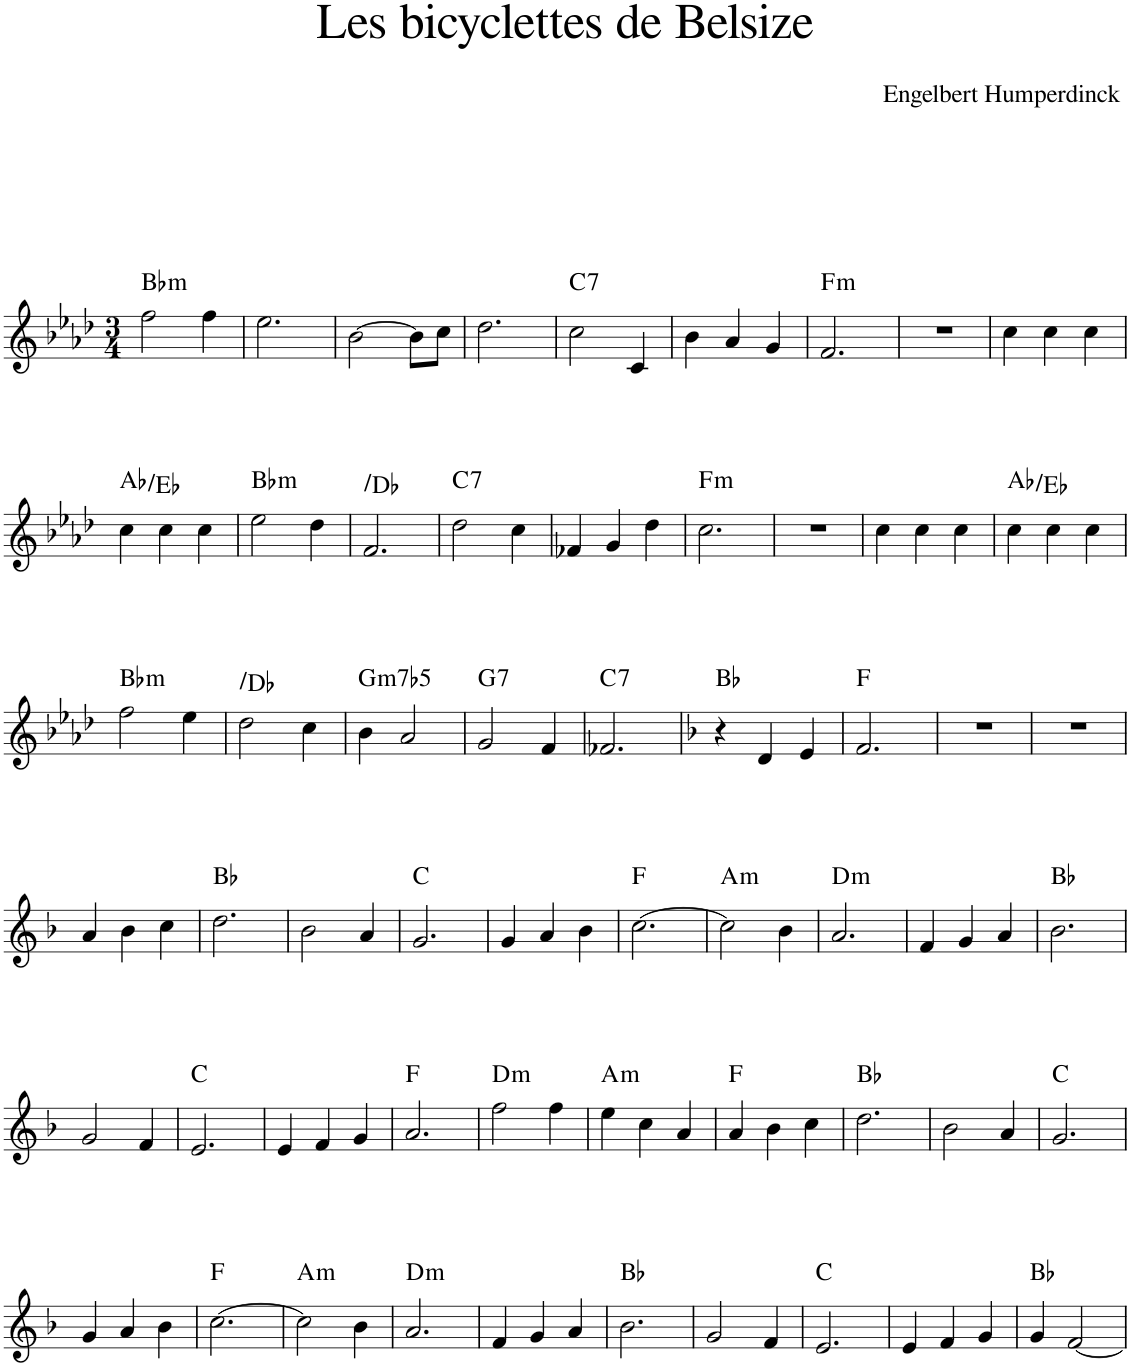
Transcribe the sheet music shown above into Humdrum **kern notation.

**kern	**harte
*part1	*part1
*staff1	*
*I"Piano	*
*I'Pno.	*
*clefG2	*
*k[b-e-a-d-]	*
*M3/4	*
=1	=1
!	!LO:H:kt=m
2ff\	Bb:min
4ff\	.
=2	=2
2.ee-\	.
=3	=3
[2b-\	.
8b-\L]	.
8cc\J	.
=4	=4
2.dd-\	.
=5	=5
!	!LO:H:kt=7
2cc\	C:7
4c/	.
=6	=6
4b-\	.
4a-/	.
4g/	.
=7	=7
!	!LO:H:kt=m
2.f/	F:min
=8	=8
2.r	.
=9	=9
4cc\	.
4cc\	.
4cc\	.
!!LO:LB:g=z
=10	=10
4cc\	Ab:maj/5
4cc\	.
4cc\	.
=11	=11
!	!LO:H:kt=m
2ee-\	Bb:min
4dd-\	.
=12	=12
!	!LO:H:kt=N.C.
2.f/	N
=13	=13
!	!LO:H:kt=7
2dd-\	C:7
4cc\	.
=14	=14
4f-X/	.
4g/	.
4dd-\	.
=15	=15
!	!LO:H:kt=m
2.cc\	F:min
=16	=16
2.r	.
=17	=17
4cc\	.
4cc\	.
4cc\	.
=18	=18
4cc\	Ab:maj/5
4cc\	.
4cc\	.
!!LO:LB:g=z
=19	=19
!	!LO:H:kt=m
2ff\	Bb:min
4ee-\	.
=20	=20
!	!LO:H:kt=N.C.
2dd-\	N
4cc\	.
=21	=21
!	!LO:H:kt=m7b5
4b-\	G:hdim7
2a-/	.
=22	=22
!	!LO:H:kt=7
2g/	G:7
4f/	.
=23	=23
!	!LO:H:kt=7
2.f-X/	C:7
=24	=24
*k[b-]	*
4r	Bb:maj
4d/	.
4e/	.
=25	=25
2.f/	F:maj
=26	=26
2.r	.
=27	=27
2.r	.
!!LO:LB:g=z
=28	=28
4a/	.
4b-\	.
4cc\	.
=29	=29
2.dd\	Bb:maj
=30	=30
2b-\	.
4a/	.
=31	=31
2.g/	C:maj
=32	=32
4g/	.
4a/	.
4b-\	.
=33	=33
[2.cc\	F:maj
=34	=34
!	!LO:H:kt=m
2cc\]	A:min
4b-\	.
=35	=35
!	!LO:H:kt=m
2.a/	D:min
=36	=36
4f/	.
4g/	.
4a/	.
=37	=37
2.b-\	Bb:maj
!!LO:LB:g=z
=38	=38
2g/	.
4f/	.
=39	=39
2.e/	C:maj
=40	=40
4e/	.
4f/	.
4g/	.
=41	=41
2.a/	F:maj
=42	=42
!	!LO:H:kt=m
2ff\	D:min
4ff\	.
=43	=43
!	!LO:H:kt=m
4ee\	A:min
4cc\	.
4a/	.
=44	=44
4a/	F:maj
4b-\	.
4cc\	.
=45	=45
2.dd\	Bb:maj
=46	=46
2b-\	.
4a/	.
=47	=47
2.g/	C:maj
!!LO:LB:g=z
=48	=48
4g/	.
4a/	.
4b-\	.
=49	=49
[2.cc\	F:maj
=50	=50
!	!LO:H:kt=m
2cc\]	A:min
4b-\	.
=51	=51
!	!LO:H:kt=m
2.a/	D:min
=52	=52
4f/	.
4g/	.
4a/	.
=53	=53
2.b-\	Bb:maj
=54	=54
2g/	.
4f/	.
=55	=55
2.e/	C:maj
=56	=56
4e/	.
4f/	.
4g/	.
=57	=57
4g/	Bb:maj
[2f/	.
=	=
*-	*-
